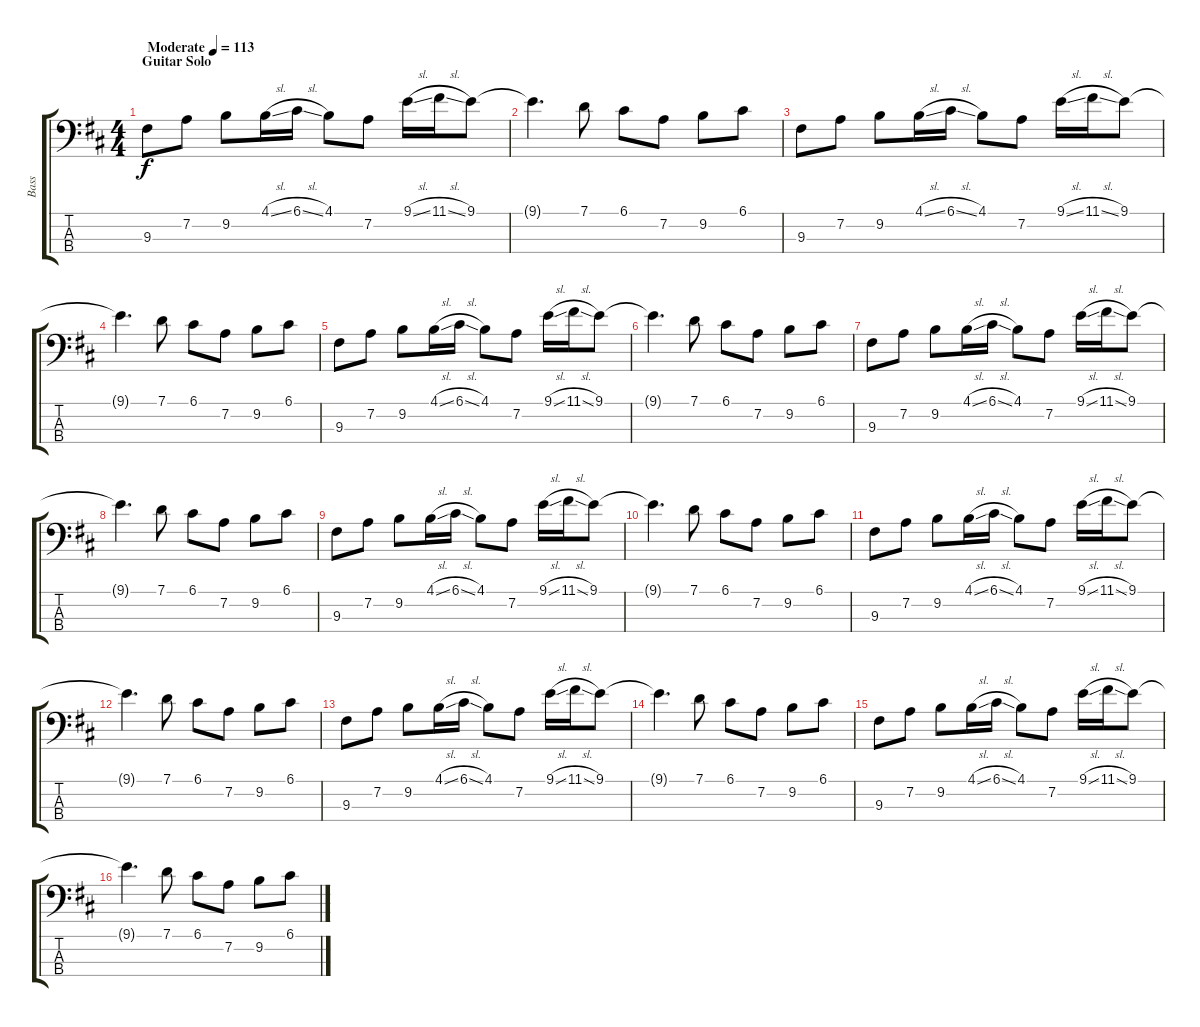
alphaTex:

\track ("Bass" "Bass") {instrument electricbassfinger}
\staff {score tabs}
\tuning (G2 D2 A1 E1) {hide}
\ts (4 4)
\section ("" "Guitar Solo")
\tempo (113 "Moderate")
\clef f4
\ks d
9.3.8{dy f instrument electricbassfinger} 7.2.8 9.2.8 4.1{sl}.16 6.1{sl}.16 4.1.8 7.2.8 9.1{sl}.16 11.1{sl}.16 9.1.8 |
9.1{t}.4{d} 7.1.8 6.1.8 7.2.8 9.2.8 6.1.8 |
9.3.8 7.2.8 9.2.8 4.1{sl}.16 6.1{sl}.16 4.1.8 7.2.8 9.1{sl}.16 11.1{sl}.16 9.1.8 |
9.1{t}.4{d} 7.1.8 6.1.8 7.2.8 9.2.8 6.1.8 |
9.3.8 7.2.8 9.2.8 4.1{sl}.16 6.1{sl}.16 4.1.8 7.2.8 9.1{sl}.16 11.1{sl}.16 9.1.8 |
9.1{t}.4{d} 7.1.8 6.1.8 7.2.8 9.2.8 6.1.8 |
9.3.8 7.2.8 9.2.8 4.1{sl}.16 6.1{sl}.16 4.1.8 7.2.8 9.1{sl}.16 11.1{sl}.16 9.1.8 |
9.1{t}.4{d} 7.1.8 6.1.8 7.2.8 9.2.8 6.1.8 |
9.3.8 7.2.8 9.2.8 4.1{sl}.16 6.1{sl}.16 4.1.8 7.2.8 9.1{sl}.16 11.1{sl}.16 9.1.8 |
9.1{t}.4{d} 7.1.8 6.1.8 7.2.8 9.2.8 6.1.8 |
9.3.8 7.2.8 9.2.8 4.1{sl}.16 6.1{sl}.16 4.1.8 7.2.8 9.1{sl}.16 11.1{sl}.16 9.1.8 |
9.1{t}.4{d} 7.1.8 6.1.8 7.2.8 9.2.8 6.1.8 |
9.3.8 7.2.8 9.2.8 4.1{sl}.16 6.1{sl}.16 4.1.8 7.2.8 9.1{sl}.16 11.1{sl}.16 9.1.8 |
9.1{t}.4{d} 7.1.8 6.1.8 7.2.8 9.2.8 6.1.8 |
9.3.8 7.2.8 9.2.8 4.1{sl}.16 6.1{sl}.16 4.1.8 7.2.8 9.1{sl}.16 11.1{sl}.16 9.1.8 |
9.1{t}.4{d} 7.1.8 6.1.8 7.2.8 9.2.8 6.1.8
